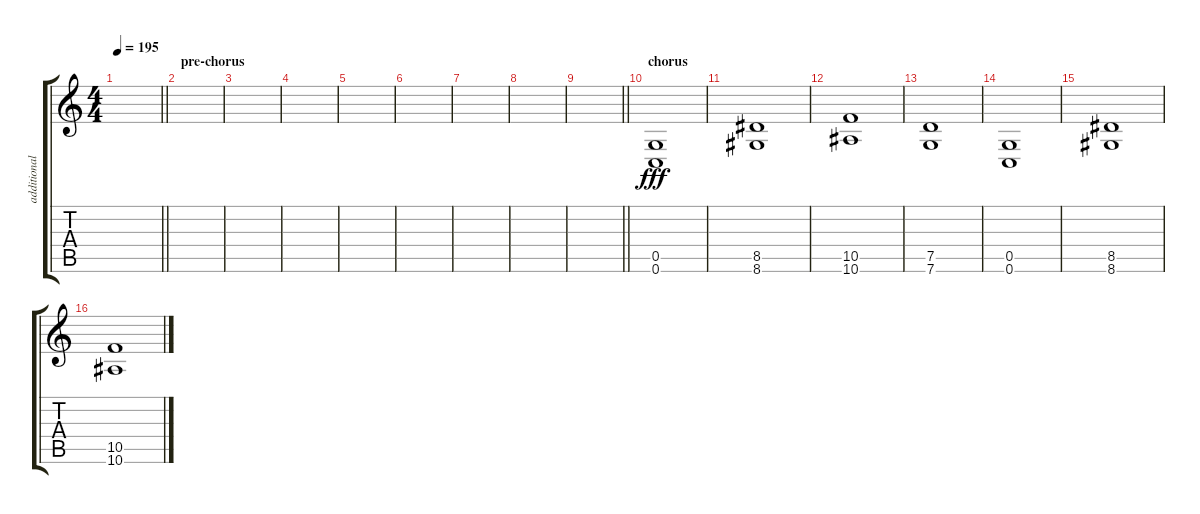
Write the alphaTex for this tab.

\track ("additional guitar" "additional") {instrument overdrivenguitar}
\staff {score tabs}
\tuning (D4 A3 F3 C3 G2 C2) {hide}
\ts (4 4)
\tempo 195
\clef g2
\barLineRight lightlight
\ks c
|
\section ("" "pre-chorus")
|
|
|
|
|
|
|
\barLineRight lightlight
|
\section ("" "chorus")
(0.5 0.6).1{dy fff} |
(8.5 8.6).1 |
(10.5 10.6).1 |
(7.5 7.6).1 |
(0.5 0.6).1 |
(8.5 8.6).1 |
(10.5 10.6).1
